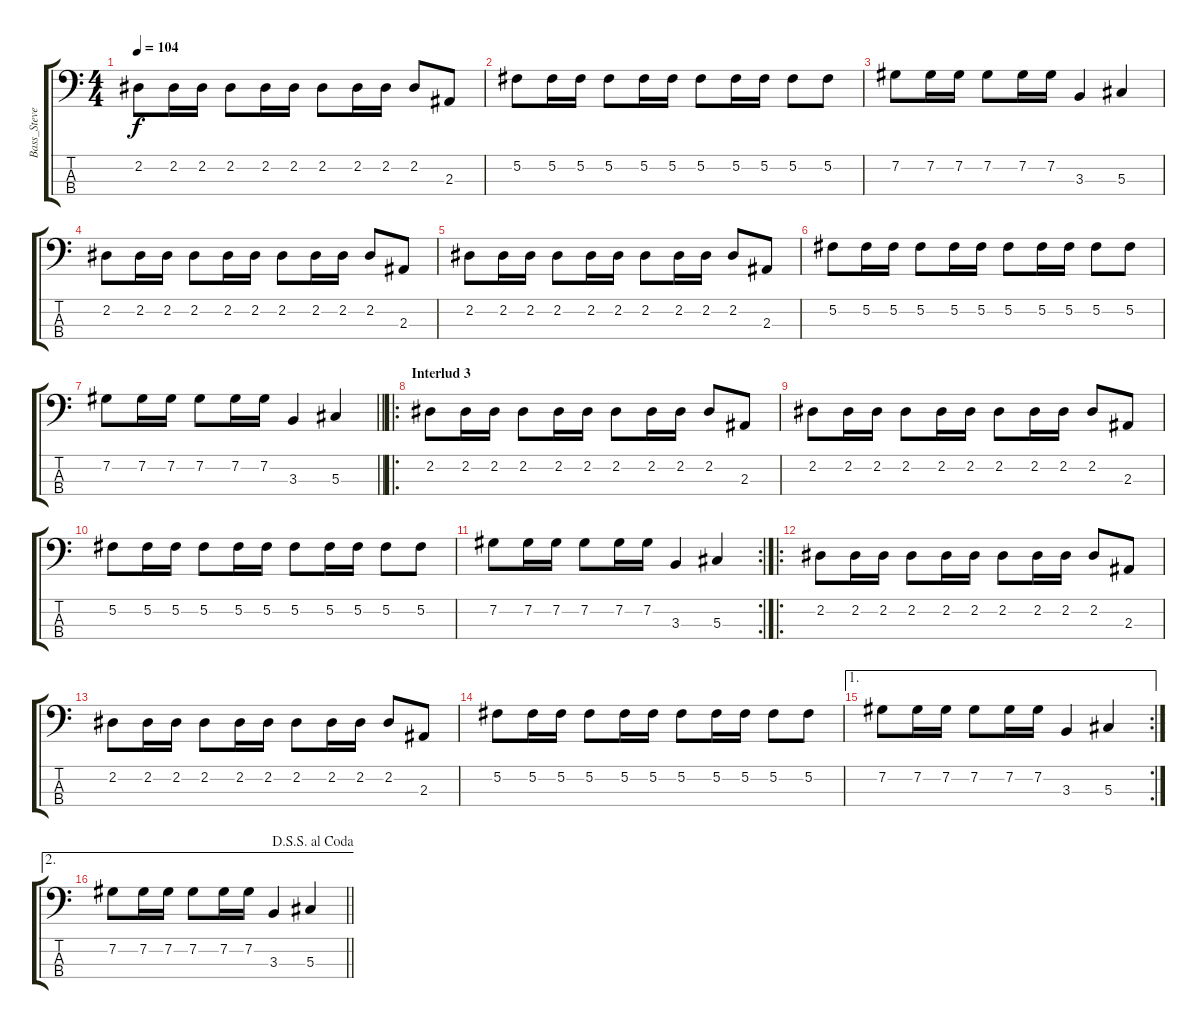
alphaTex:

\track ("Bass_SteveHarris" "Bass_Steve") {instrument electricbassfinger}
\staff {score tabs}
\tuning (Gb2 Db2 Ab1 Eb1) {hide}
\ts (4 4)
\tempo 104
\clef f4
\ks c
2.2.8{dy f} 2.2.16 2.2.16 2.2.8 2.2.16 2.2.16 2.2.8 2.2.16 2.2.16 2.2.8 2.3.8 |
5.2.8 5.2.16 5.2.16 5.2.8 5.2.16 5.2.16 5.2.8 5.2.16 5.2.16 5.2.8 5.2.8 |
7.2.8 7.2.16 7.2.16 7.2.8 7.2.16 7.2.16 3.3.4 5.3.4 |
2.2.8 2.2.16 2.2.16 2.2.8 2.2.16 2.2.16 2.2.8 2.2.16 2.2.16 2.2.8 2.3.8 |
2.2.8 2.2.16 2.2.16 2.2.8 2.2.16 2.2.16 2.2.8 2.2.16 2.2.16 2.2.8 2.3.8 |
5.2.8 5.2.16 5.2.16 5.2.8 5.2.16 5.2.16 5.2.8 5.2.16 5.2.16 5.2.8 5.2.8 |
\barLineRight lightlight
7.2.8 7.2.16 7.2.16 7.2.8 7.2.16 7.2.16 3.3.4 5.3.4 |
\ro
\section ("" "Interlud 3")
2.2.8 2.2.16 2.2.16 2.2.8 2.2.16 2.2.16 2.2.8 2.2.16 2.2.16 2.2.8 2.3.8 |
2.2.8 2.2.16 2.2.16 2.2.8 2.2.16 2.2.16 2.2.8 2.2.16 2.2.16 2.2.8 2.3.8 |
5.2.8 5.2.16 5.2.16 5.2.8 5.2.16 5.2.16 5.2.8 5.2.16 5.2.16 5.2.8 5.2.8 |
\rc 2
7.2.8 7.2.16 7.2.16 7.2.8 7.2.16 7.2.16 3.3.4 5.3.4 |
\ro
2.2.8 2.2.16 2.2.16 2.2.8 2.2.16 2.2.16 2.2.8 2.2.16 2.2.16 2.2.8 2.3.8 |
2.2.8 2.2.16 2.2.16 2.2.8 2.2.16 2.2.16 2.2.8 2.2.16 2.2.16 2.2.8 2.3.8 |
5.2.8 5.2.16 5.2.16 5.2.8 5.2.16 5.2.16 5.2.8 5.2.16 5.2.16 5.2.8 5.2.8 |
\ae 1
\rc 2
7.2.8 7.2.16 7.2.16 7.2.8 7.2.16 7.2.16 3.3.4 5.3.4 |
\ae 2
\jump dalsegnosegnoalcoda
\barLineRight lightlight
7.2.8 7.2.16 7.2.16 7.2.8 7.2.16 7.2.16 3.3.4 5.3.4
